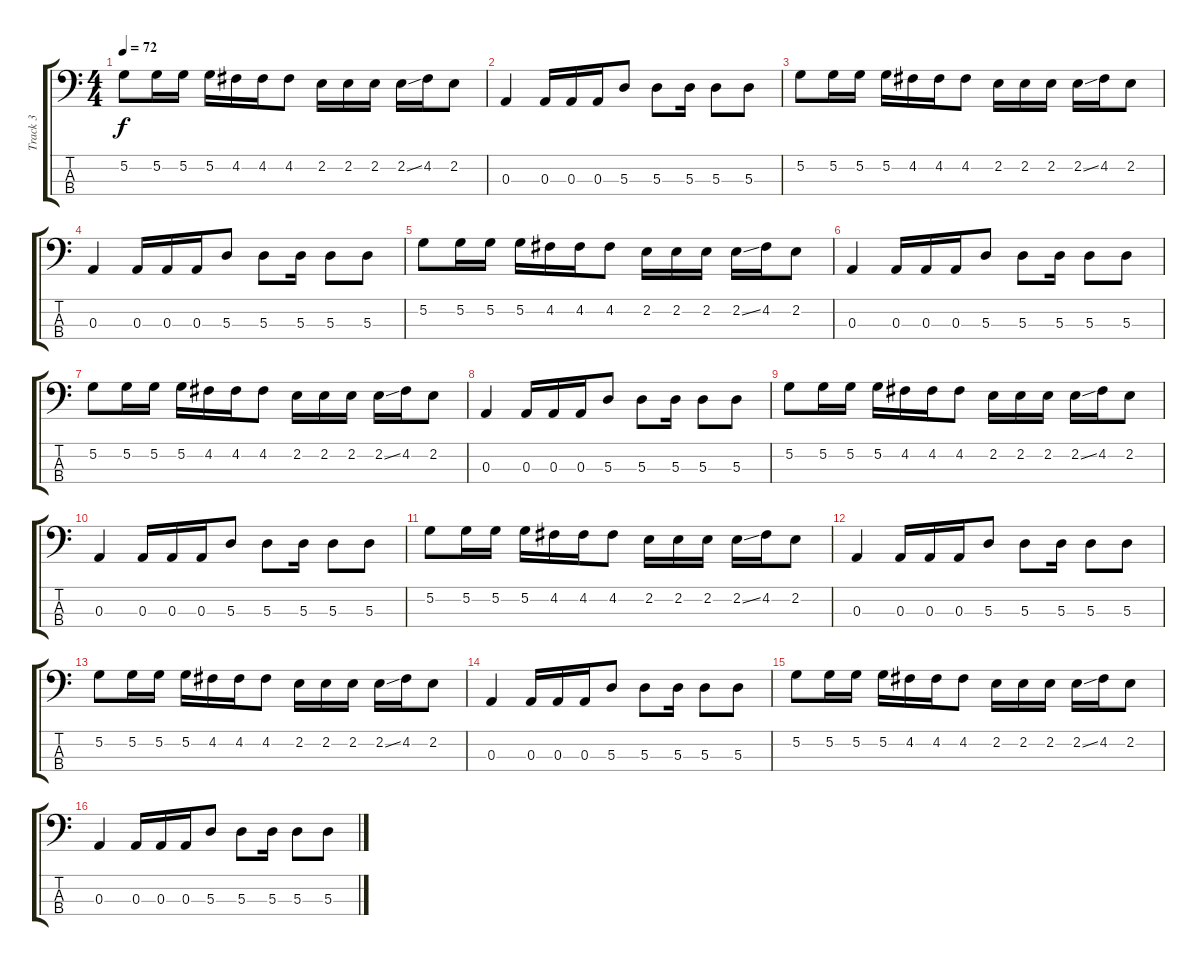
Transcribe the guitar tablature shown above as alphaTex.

\track ("Track 3" "Track 3") {instrument electricbassfinger}
\staff {score tabs}
\tuning (G2 D2 A1 E1) {hide}
\ts (4 4)
\tempo 72
\clef f4
\ks c
5.2.8{dy f} 5.2.16 5.2.16 5.2.16 4.2.16 4.2.16 4.2.8 2.2.16 2.2.16 2.2.16 2.2{ss}.16 4.2.16 2.2.8 |
0.3.4 0.3.16 0.3.16 0.3.16 5.3.8 5.3.8 5.3.16 5.3.8 5.3.8 |
5.2.8 5.2.16 5.2.16 5.2.16 4.2.16 4.2.16 4.2.8 2.2.16 2.2.16 2.2.16 2.2{ss}.16 4.2.16 2.2.8 |
0.3.4 0.3.16 0.3.16 0.3.16 5.3.8 5.3.8 5.3.16 5.3.8 5.3.8 |
5.2.8 5.2.16 5.2.16 5.2.16 4.2.16 4.2.16 4.2.8 2.2.16 2.2.16 2.2.16 2.2{ss}.16 4.2.16 2.2.8 |
0.3.4 0.3.16 0.3.16 0.3.16 5.3.8 5.3.8 5.3.16 5.3.8 5.3.8 |
5.2.8 5.2.16 5.2.16 5.2.16 4.2.16 4.2.16 4.2.8 2.2.16 2.2.16 2.2.16 2.2{ss}.16 4.2.16 2.2.8 |
0.3.4 0.3.16 0.3.16 0.3.16 5.3.8 5.3.8 5.3.16 5.3.8 5.3.8 |
5.2.8 5.2.16 5.2.16 5.2.16 4.2.16 4.2.16 4.2.8 2.2.16 2.2.16 2.2.16 2.2{ss}.16 4.2.16 2.2.8 |
0.3.4 0.3.16 0.3.16 0.3.16 5.3.8 5.3.8 5.3.16 5.3.8 5.3.8 |
5.2.8 5.2.16 5.2.16 5.2.16 4.2.16 4.2.16 4.2.8 2.2.16 2.2.16 2.2.16 2.2{ss}.16 4.2.16 2.2.8 |
0.3.4 0.3.16 0.3.16 0.3.16 5.3.8 5.3.8 5.3.16 5.3.8 5.3.8 |
5.2.8 5.2.16 5.2.16 5.2.16 4.2.16 4.2.16 4.2.8 2.2.16 2.2.16 2.2.16 2.2{ss}.16 4.2.16 2.2.8 |
0.3.4 0.3.16 0.3.16 0.3.16 5.3.8 5.3.8 5.3.16 5.3.8 5.3.8 |
5.2.8 5.2.16 5.2.16 5.2.16 4.2.16 4.2.16 4.2.8 2.2.16 2.2.16 2.2.16 2.2{ss}.16 4.2.16 2.2.8 |
0.3.4 0.3.16 0.3.16 0.3.16 5.3.8 5.3.8 5.3.16 5.3.8 5.3.8
